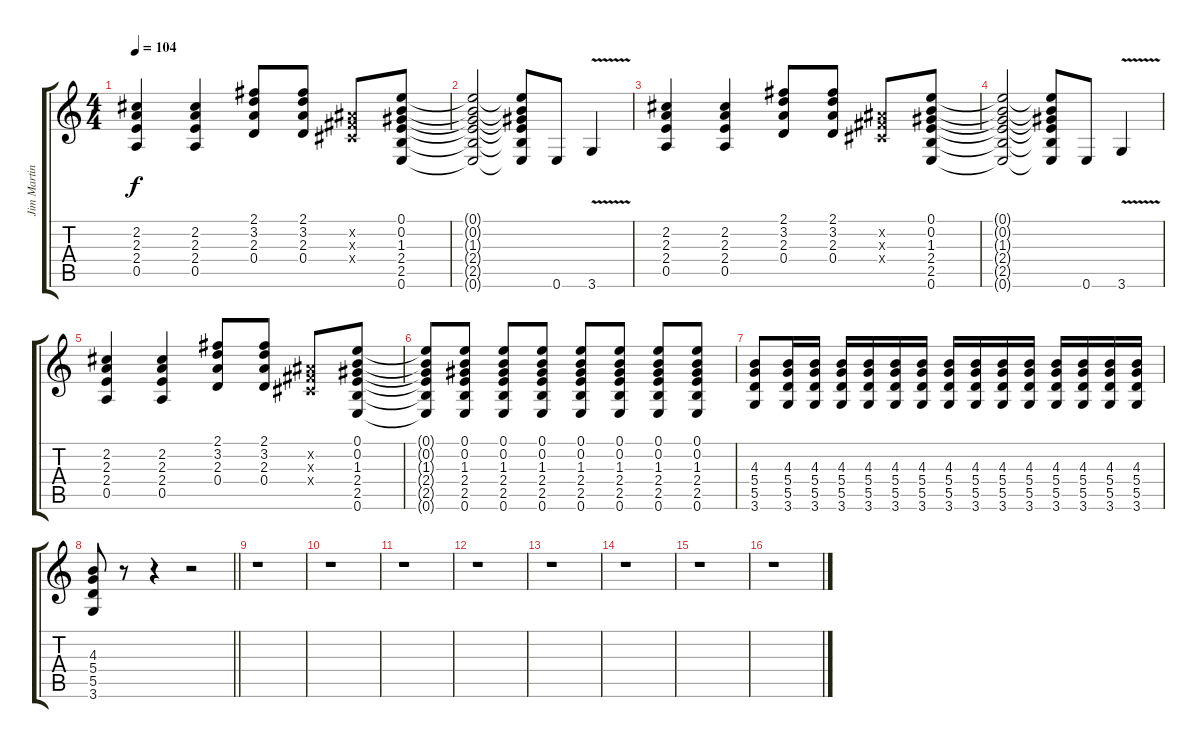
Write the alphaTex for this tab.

\track ("Jim Martin - Guitar" "Jim Martin") {instrument overdrivenguitar}
\staff {score tabs}
\tuning (E4 B3 G3 D3 A2 E2) {hide}
\ts (4 4)
\tempo 104
\clef g2
\ks c
(2.2 2.3 2.4 0.5).4{dy f} (2.2 2.3 2.4 0.5).4 (2.1 3.2 2.3 0.4).8 (2.1 3.2 2.3 0.4).8 (-1.2{x} -1.3{x} -1.4{x}).8 (0.1 0.2 1.3 2.4 2.5 0.6).8 |
(0.1{t} 0.2{t} 1.3{t} 2.4{t} 2.5{t} 0.6{t}).2 (0.1{t} 0.2{t} 1.3{t} 2.4{t} 2.5{t} 0.6{t}).8 0.6.8 3.6{v}.4 |
(2.2 2.3 2.4 0.5).4 (2.2 2.3 2.4 0.5).4 (2.1 3.2 2.3 0.4).8 (2.1 3.2 2.3 0.4).8 (-1.2{x} -1.3{x} -1.4{x}).8 (0.1 0.2 1.3 2.4 2.5 0.6).8 |
(0.1{t} 0.2{t} 1.3{t} 2.4{t} 2.5{t} 0.6{t}).2 (0.1{t} 0.2{t} 1.3{t} 2.4{t} 2.5{t} 0.6{t}).8 0.6.8 3.6{v}.4 |
(2.2 2.3 2.4 0.5).4 (2.2 2.3 2.4 0.5).4 (2.1 3.2 2.3 0.4).8 (2.1 3.2 2.3 0.4).8 (-1.2{x} -1.3{x} -1.4{x}).8 (0.1 0.2 1.3 2.4 2.5 0.6).8 |
(0.1{t} 0.2{t} 1.3{t} 2.4{t} 2.5{t} 0.6{t}).8 (0.1 0.2 1.3 2.4 2.5 0.6).8 (0.1 0.2 1.3 2.4 2.5 0.6).8 (0.1 0.2 1.3 2.4 2.5 0.6).8 (0.1 0.2 1.3 2.4 2.5 0.6).8 (0.1 0.2 1.3 2.4 2.5 0.6).8 (0.1 0.2 1.3 2.4 2.5 0.6).8 (0.1 0.2 1.3 2.4 2.5 0.6).8 |
(4.3 5.4 5.5 3.6).8 (4.3 5.4 5.5 3.6).16 (4.3 5.4 5.5 3.6).16 (4.3 5.4 5.5 3.6).16 (4.3 5.4 5.5 3.6).16 (4.3 5.4 5.5 3.6).16 (4.3 5.4 5.5 3.6).16 (4.3 5.4 5.5 3.6).16 (4.3 5.4 5.5 3.6).16 (4.3 5.4 5.5 3.6).16 (4.3 5.4 5.5 3.6).16 (4.3 5.4 5.5 3.6).16 (4.3 5.4 5.5 3.6).16 (4.3 5.4 5.5 3.6).16 (4.3 5.4 5.5 3.6).16 |
\barLineRight lightlight
(4.3 5.4 5.5 3.6).8 r.8 r.4 r.2 |
r.1 |
r.1 |
r.1 |
r.1 |
r.1 |
r.1 |
r.1 |
r.1
